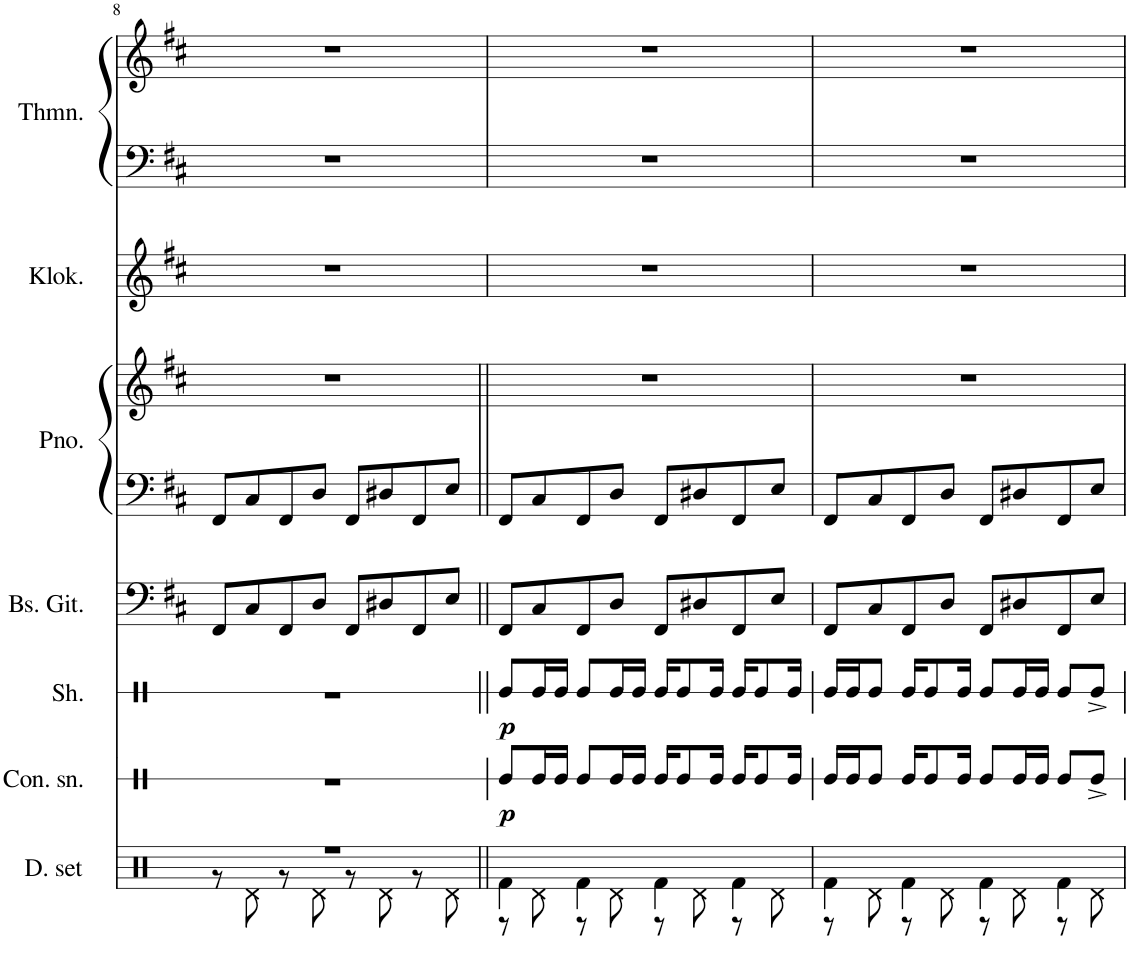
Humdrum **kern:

**kern	**kern	**dynam	**kern	**dynam	**kern	**kern	**kern	**kern	**kern	**kern
*part7	*part6	*part6	*part5	*part5	*part4	*part3	*part3	*part2	*part1	*part1
*staff9	*staff8	*staff8	*staff7	*staff7	*staff6	*staff5	*staff4	*staff3	*staff2	*staff1
*I"Drumset	*I"Concert snare drum	*	*I"Shaker	*	*I"Bas-gitaar	*I"Piano	*	*I"Klokkenspel	*I"Theremin	*
*I'D. set	*I'Con. sn.	*	*I'Sh.	*	*I'Bs. Git.	*I'Pno.	*	*I'Klok.	*I'Thmn.	*
!!LO:PB:g=z
*clefX	*clefX	*	*clefX	*	*clefF4	*clefF4	*clefG2	*clefG2	*clefF4	*clefG2
*	*	*	*	*	*Trd7c12	*	*	*Trd-14c-24	*	*
*k[]	*k[]	*	*k[]	*	*k[f#c#]	*k[f#c#]	*k[f#c#]	*k[f#c#]	*k[f#c#]	*k[f#c#]
*M4/4	*M4/4	*	*M4/4	*	*M4/4	*M4/4	*M4/4	*M4/4	*M4/4	*M4/4
=8	=8	=8	=8	=8	=8	=8	=8	=8	=8	=8
*^	*	*	*	*	*	*	*	*	*	*
1r	8r	1r	.	1r	.	8FF#/L	8FF#/L	1r	1r	1r	1r
.	8Rd\	.	.	.	.	8C#/	8C#/	.	.	.	.
.	8r	.	.	.	.	8FF#/	8FF#/	.	.	.	.
.	8Rd\	.	.	.	.	8D/J	8D/J	.	.	.	.
.	8r	.	.	.	.	8FF#/L	8FF#/L	.	.	.	.
.	8Rd\	.	.	.	.	8D#X/	8D#X/	.	.	.	.
.	8r	.	.	.	.	8FF#/	8FF#/	.	.	.	.
.	8Rd\	.	.	.	.	8E/J	8E/J	.	.	.	.
=9	=9	=9	=9	=9	=9	=9	=9	=9	=9	=9	=9
!	!	!	!LO:DY:b	!	!LO:DY:b	!	!	!	!	!	!
4Rf\	8r	8Re/L	p	8Re/L	p	8FF#/L	8FF#/L	1r	1r	1r	1r
.	8Rd\	16Re/L	.	16Re/L	.	8C#/	8C#/	.	.	.	.
.	.	16Re/JJ	.	16Re/JJ	.	.	.	.	.	.	.
4Rf\	8r	8Re/L	.	8Re/L	.	8FF#/	8FF#/	.	.	.	.
.	8Rd\	16Re/L	.	16Re/L	.	8D/J	8D/J	.	.	.	.
.	.	16Re/JJ	.	16Re/JJ	.	.	.	.	.	.	.
4Rf\	8r	16Re/KL	.	16Re/KL	.	8FF#/L	8FF#/L	.	.	.	.
.	.	8Re/	.	8Re/	.	.	.	.	.	.	.
.	8Rd\	.	.	.	.	8D#X/	8D#X/	.	.	.	.
.	.	16Re/Jk	.	16Re/Jk	.	.	.	.	.	.	.
4Rf\	8r	16Re/KL	.	16Re/KL	.	8FF#/	8FF#/	.	.	.	.
.	.	8Re/	.	8Re/	.	.	.	.	.	.	.
.	8Rd\	.	.	.	.	8E/J	8E/J	.	.	.	.
.	.	16Re/Jk	.	16Re/Jk	.	.	.	.	.	.	.
=10	=10	=10	=10	=10	=10	=10	=10	=10	=10	=10	=10
4Rf\	8r	16Re/LL	.	16Re/LL	.	8FF#/L	8FF#/L	1r	1r	1r	1r
.	.	16Re/J	.	16Re/J	.	.	.	.	.	.	.
.	8Rd\	8Re/J	.	8Re/J	.	8C#/	8C#/	.	.	.	.
4Rf\	8r	16Re/KL	.	16Re/KL	.	8FF#/	8FF#/	.	.	.	.
.	.	8Re/	.	8Re/	.	.	.	.	.	.	.
.	8Rd\	.	.	.	.	8D/J	8D/J	.	.	.	.
.	.	16Re/Jk	.	16Re/Jk	.	.	.	.	.	.	.
4Rf\	8r	8Re/L	.	8Re/L	.	8FF#/L	8FF#/L	.	.	.	.
.	8Rd\	16Re/L	.	16Re/L	.	8D#X/	8D#X/	.	.	.	.
.	.	16Re/JJ	.	16Re/JJ	.	.	.	.	.	.	.
4Rf\	8r	8Re/L	.	8Re/L	.	8FF#/	8FF#/	.	.	.	.
.	8Rd\	8Re^/J	.	8Re^/J	.	8E/J	8E/J	.	.	.	.
*v	*v	*	*	*	*	*	*	*	*	*	*
=	=	=	=	=	=	=	=	=	=	=
*-	*-	*-	*-	*-	*-	*-	*-	*-	*-	*-
